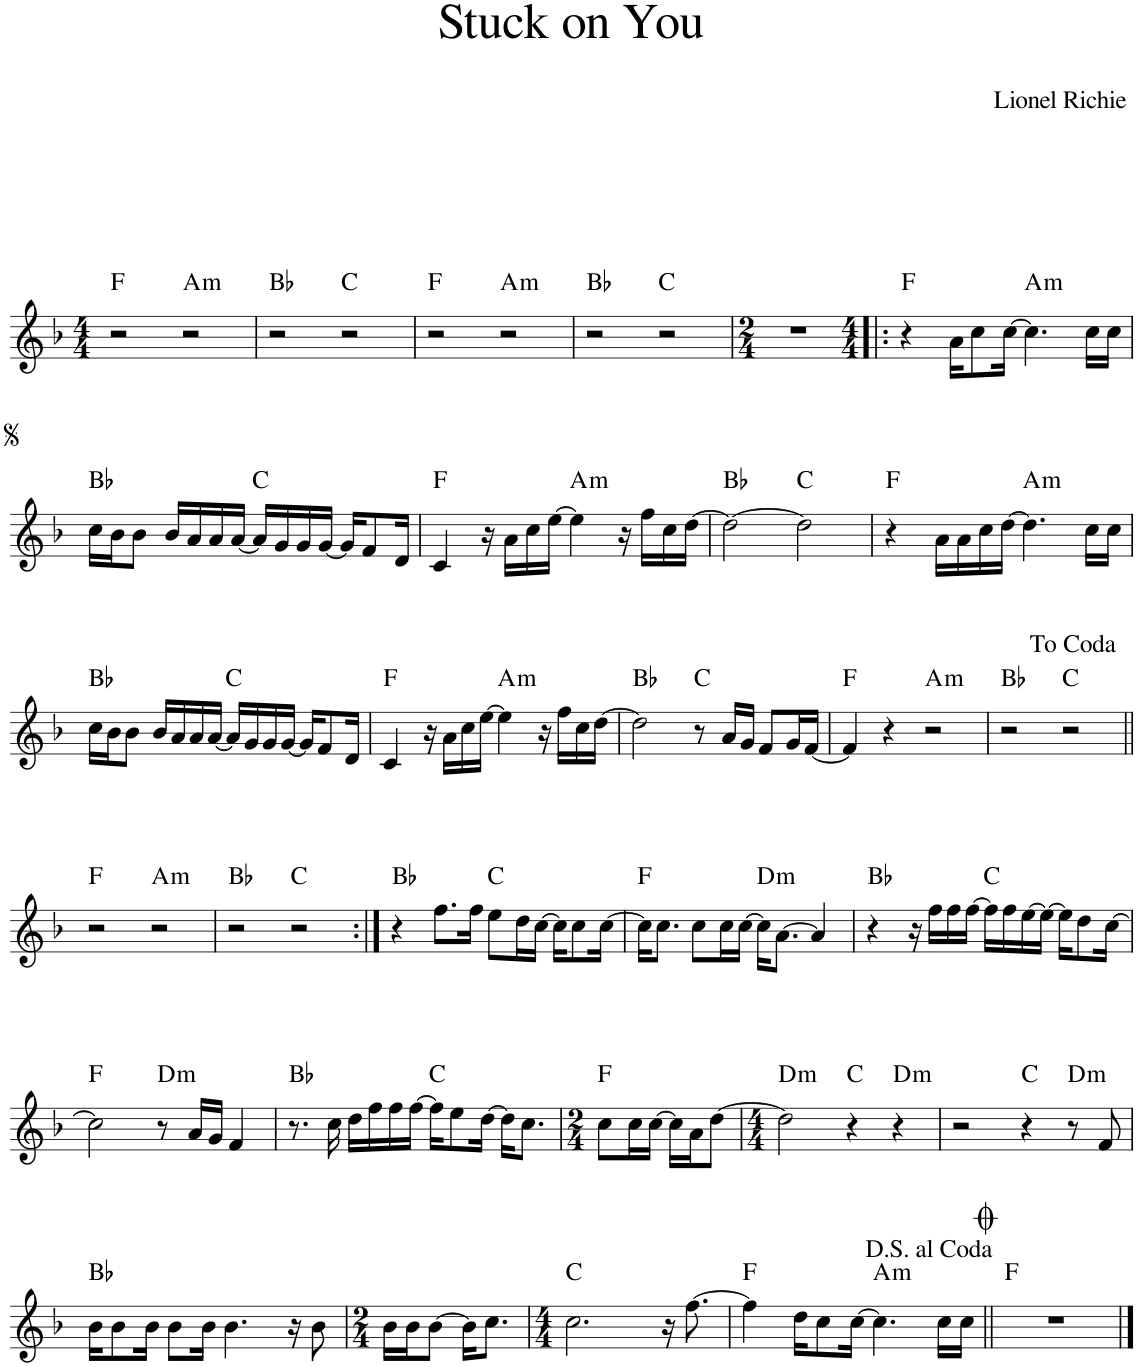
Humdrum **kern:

**kern	**harte
*part1	*part1
*staff1	*
*I"Piano	*
*I'Pno.	*
*clefG2	*
*k[b-]	*
*M4/4	*
=1	=1
2r	F:maj
!	!LO:H:kt=m
2r	A:min
=2	=2
2r	Bb:maj
2r	C:maj
=3	=3
2r	F:maj
!	!LO:H:kt=m
2r	A:min
=4	=4
2r	Bb:maj
2r	C:maj
=5	=5
*M2/4	*
2r	.
=6!|:	=6!|:
*M4/4	*
4r	F:maj
16a\KL	.
8cc\	.
[16cc\Jk	.
!	!LO:H:kt=m
4.cc\]	A:min
16cc\LL	.
16cc\JJ	.
!!LO:LB:g=z
=7	=7
16cc\LL	Bb:maj
16b-\J	.
8b-\J	.
16b-/LL	.
16a/	.
16a/	.
[16a/JJ	.
16a/LL]	C:maj
16g/	.
16g/	.
[16g/JJ	.
16g/KL]	.
8f/	.
16d/Jk	.
=8	=8
4c/	F:maj
16r	.
16a\LL	.
16cc\	.
[16ee\JJ	.
!	!LO:H:kt=m
4ee\]	A:min
16r	.
16ff\LL	.
16cc\	.
[16dd\JJ	.
=9	=9
2dd\_	Bb:maj
2dd\]	C:maj
=10	=10
4r	F:maj
16a\LL	.
16a\	.
16cc\	.
[16dd\JJ	.
!	!LO:H:kt=m
4.dd\]	A:min
16cc\LL	.
16cc\JJ	.
!!LO:LB:g=z
=11	=11
16cc\LL	Bb:maj
16b-\J	.
8b-\J	.
16b-/LL	.
16a/	.
16a/	.
[16a/JJ	.
16a/LL]	C:maj
16g/	.
16g/	.
[16g/JJ	.
16g/KL]	.
8f/	.
16d/Jk	.
=12	=12
4c/	F:maj
16r	.
16a\LL	.
16cc\	.
[16ee\JJ	.
!	!LO:H:kt=m
4ee\]	A:min
16r	.
16ff\LL	.
16cc\	.
[16dd\JJ	.
=13	=13
2dd\]	Bb:maj
8r	C:maj
16a/LL	.
16g/JJ	.
8f/L	.
16g/L	.
[16f/JJ	.
=14	=14
4f/]	F:maj
4r	.
!	!LO:H:kt=m
2r	A:min
=15	=15
2r	Bb:maj
2r	C:maj
!!LO:LB:g=z
=16||	=16||
2r	F:maj
!	!LO:H:kt=m
2r	A:min
=17	=17
2r	Bb:maj
2r	C:maj
=18:|!	=18:|!
4r	Bb:maj
8.ff\L	.
16ff\Jk	.
8ee\L	C:maj
16dd\L	.
[16cc\JJ	.
16cc\KL]	.
8cc\	.
[16cc\Jk	.
=19	=19
16cc\KL]	F:maj
8.cc\J	.
8cc\L	.
16cc\L	.
[16cc\JJ	.
!	!LO:H:kt=m
16cc\KL]	D:min
[8.a\J	.
4a/]	.
=20	=20
4r	Bb:maj
16r	.
16ff\LL	.
16ff\	.
[16ff\JJ	.
16ff\LL]	C:maj
16ff\	.
[16ee\	.
16ee\JJ_	.
16ee\KL]	.
8dd\	.
[16cc\Jk	.
!!LO:LB:g=z
=21	=21
2cc\]	F:maj
!	!LO:H:kt=m
8r	D:min
16a/LL	.
16g/JJ	.
4f/	.
=22	=22
8.r	Bb:maj
16cc\	.
16dd\LL	.
16ff\	.
16ff\	.
[16ff\JJ	.
16ff\KL]	C:maj
8ee\	.
[16dd\Jk	.
16dd\KL]	.
8.cc\J	.
=23	=23
*M2/4	*
8cc\L	F:maj
16cc\L	.
[16cc\JJ	.
16cc\LL]	.
16a\J	.
[8dd\J	.
=24	=24
*M4/4	*
!	!LO:H:kt=m
2dd\]	D:min
4r	C:maj
!	!LO:H:kt=m
4r	D:min
=25	=25
2r	.
4r	C:maj
!	!LO:H:kt=m
8r	D:min
8f/	.
!!LO:LB:g=z
=26	=26
16b-\KL	Bb:maj
8b-\	.
16b-\Jk	.
8b-\L	.
16b-\Jk	.
4.b-\	.
16r	.
8b-\	.
=27	=27
*M2/4	*
16b-\LL	.
16b-\J	.
[8b-\J	.
16b-\KL]	.
8.cc\J	.
=28	=28
*M4/4	*
2.cc\	C:maj
16r	.
[8.ff\	.
=29	=29
4ff\]	F:maj
16dd\KL	.
8cc\	.
[16cc\Jk	.
!	!LO:H:kt=m
4.cc\]	A:min
16cc\LL	.
16cc\JJ	.
=30||	=30||
1r	F:maj
==	==
*-	*-
